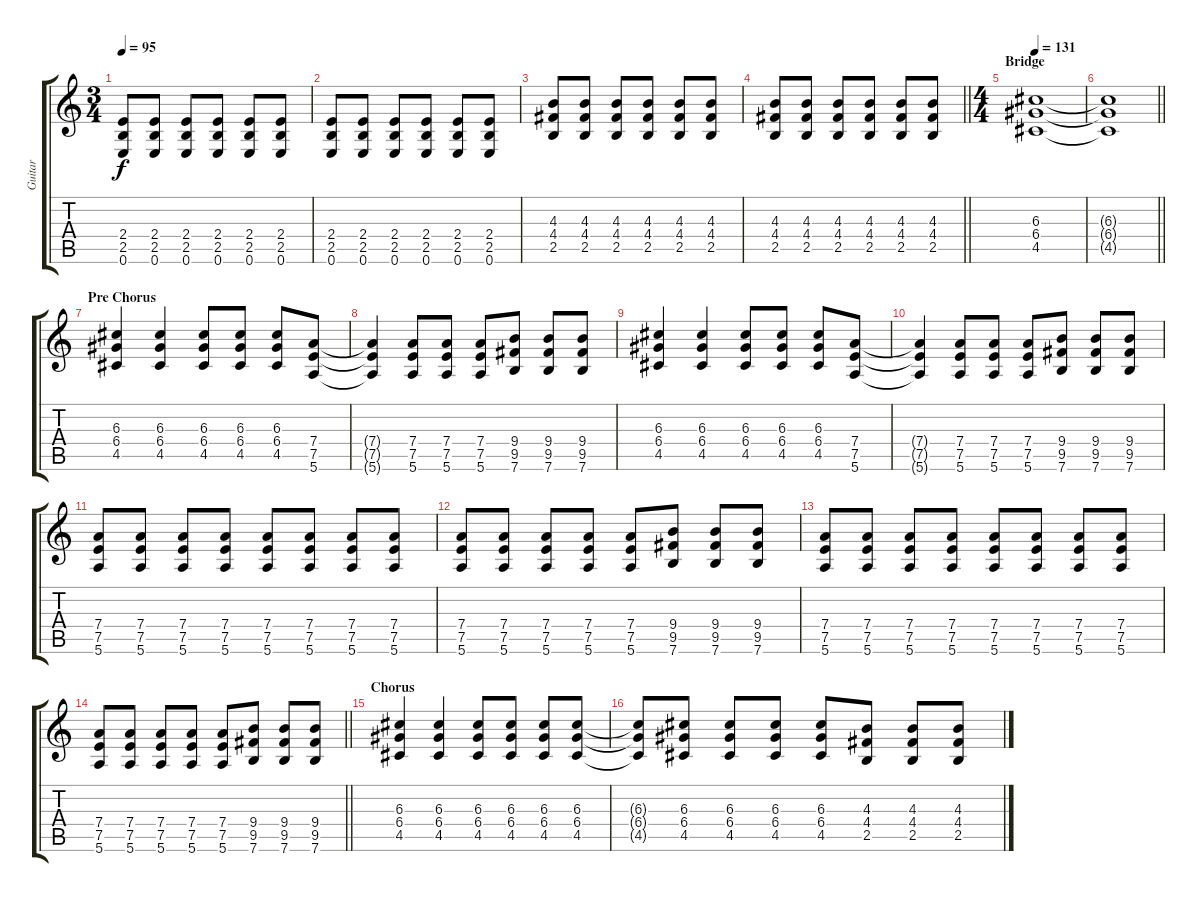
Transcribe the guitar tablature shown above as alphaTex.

\track ("Guitar" "Guitar") {instrument distortionguitar}
\staff {score tabs}
\tuning (E4 B3 G3 D3 A2 E2) {hide}
\ts (3 4)
\tempo 95
\clef g2
\ks c
(2.4 2.5 0.6).8{dy f} (2.4 2.5 0.6).8 (2.4 2.5 0.6).8 (2.4 2.5 0.6).8 (2.4 2.5 0.6).8 (2.4 2.5 0.6).8 |
(2.4 2.5 0.6).8 (2.4 2.5 0.6).8 (2.4 2.5 0.6).8 (2.4 2.5 0.6).8 (2.4 2.5 0.6).8 (2.4 2.5 0.6).8 |
(4.3 4.4 2.5).8 (4.3 4.4 2.5).8 (4.3 4.4 2.5).8 (4.3 4.4 2.5).8 (4.3 4.4 2.5).8 (4.3 4.4 2.5).8 |
\barLineRight lightlight
(4.3 4.4 2.5).8 (4.3 4.4 2.5).8 (4.3 4.4 2.5).8 (4.3 4.4 2.5).8 (4.3 4.4 2.5).8 (4.3 4.4 2.5).8 |
\ts (4 4)
\section ("" "Bridge")
\tempo 131
(6.3 6.4 4.5).1 |
\barLineRight lightlight
(6.3{t} 6.4{t} 4.5{t}).1 |
\section ("" "Pre Chorus")
(6.3 6.4 4.5).4 (6.3 6.4 4.5).4 (6.3 6.4 4.5).8 (6.3 6.4 4.5).8 (6.3 6.4 4.5).8 (7.4 7.5 5.6).8 |
(7.4{t} 7.5{t} 5.6{t}).4 (7.4 7.5 5.6).8 (7.4 7.5 5.6).8 (7.4 7.5 5.6).8 (9.4 9.5 7.6).8 (9.4 9.5 7.6).8 (9.4 9.5 7.6).8 |
(6.3 6.4 4.5).4 (6.3 6.4 4.5).4 (6.3 6.4 4.5).8 (6.3 6.4 4.5).8 (6.3 6.4 4.5).8 (7.4 7.5 5.6).8 |
(7.4{t} 7.5{t} 5.6{t}).4 (7.4 7.5 5.6).8 (7.4 7.5 5.6).8 (7.4 7.5 5.6).8 (9.4 9.5 7.6).8 (9.4 9.5 7.6).8 (9.4 9.5 7.6).8 |
(7.4 7.5 5.6).8 (7.4 7.5 5.6).8 (7.4 7.5 5.6).8 (7.4 7.5 5.6).8 (7.4 7.5 5.6).8 (7.4 7.5 5.6).8 (7.4 7.5 5.6).8 (7.4 7.5 5.6).8 |
(7.4 7.5 5.6).8 (7.4 7.5 5.6).8 (7.4 7.5 5.6).8 (7.4 7.5 5.6).8 (7.4 7.5 5.6).8 (9.4 9.5 7.6).8 (9.4 9.5 7.6).8 (9.4 9.5 7.6).8 |
(7.4 7.5 5.6).8 (7.4 7.5 5.6).8 (7.4 7.5 5.6).8 (7.4 7.5 5.6).8 (7.4 7.5 5.6).8 (7.4 7.5 5.6).8 (7.4 7.5 5.6).8 (7.4 7.5 5.6).8 |
\barLineRight lightlight
(7.4 7.5 5.6).8 (7.4 7.5 5.6).8 (7.4 7.5 5.6).8 (7.4 7.5 5.6).8 (7.4 7.5 5.6).8 (9.4 9.5 7.6).8 (9.4 9.5 7.6).8 (9.4 9.5 7.6).8 |
\section ("" "Chorus")
(6.3 6.4 4.5).4 (6.3 6.4 4.5).4 (6.3 6.4 4.5).8 (6.3 6.4 4.5).8 (6.3 6.4 4.5).8 (6.3 6.4 4.5).8 |
(6.3{t} 6.4{t} 4.5{t}).8 (6.3 6.4 4.5).8 (6.3 6.4 4.5).8 (6.3 6.4 4.5).8 (6.3 6.4 4.5).8 (4.3 4.4 2.5).8 (4.3 4.4 2.5).8 (4.3 4.4 2.5).8
